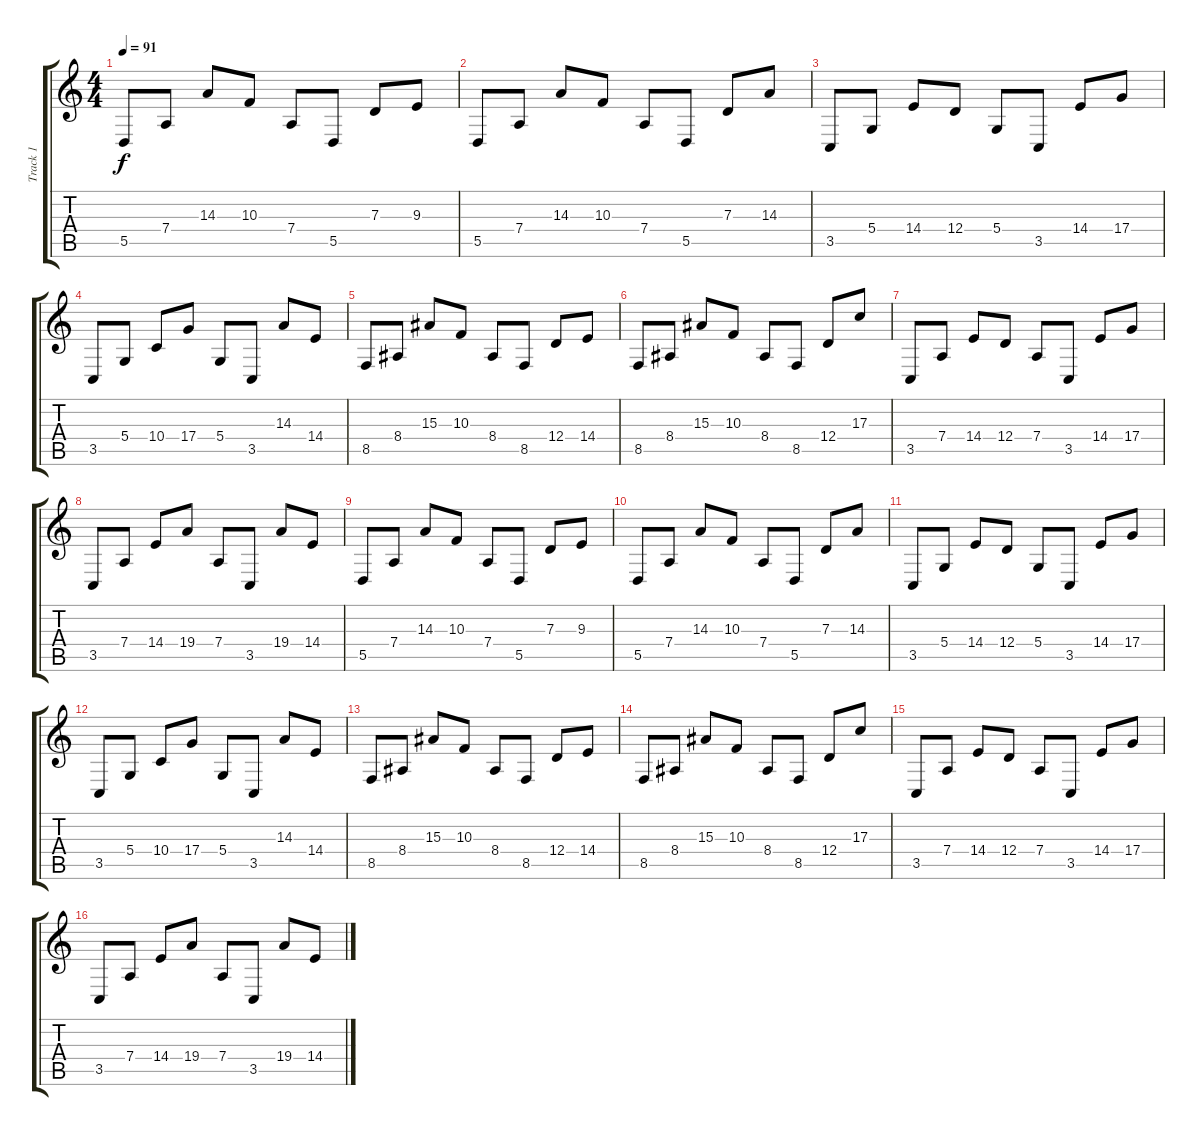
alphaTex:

\track ("Track 1" "Track 1") {instrument acousticgrandpiano}
\staff {score tabs}
\tuning (E4 B3 G3 D3 A2 E2) {hide}
\ts (4 4)
\tempo 91
\clef g2
\ks c
5.5.8{dy f} 7.4.8 14.3.8 10.3.8 7.4.8 5.5.8 7.3.8 9.3.8 |
5.5.8 7.4.8 14.3.8 10.3.8 7.4.8 5.5.8 7.3.8 14.3.8 |
3.5.8 5.4.8 14.4.8 12.4.8 5.4.8 3.5.8 14.4.8 17.4.8 |
3.5.8 5.4.8 10.4.8 17.4.8 5.4.8 3.5.8 14.3.8 14.4.8 |
8.5.8 8.4.8 15.3.8 10.3.8 8.4.8 8.5.8 12.4.8 14.4.8 |
8.5.8 8.4.8 15.3.8 10.3.8 8.4.8 8.5.8 12.4.8 17.3.8 |
3.5.8 7.4.8 14.4.8 12.4.8 7.4.8 3.5.8 14.4.8 17.4.8 |
3.5.8 7.4.8 14.4.8 19.4.8 7.4.8 3.5.8 19.4.8 14.4.8 |
5.5.8 7.4.8 14.3.8 10.3.8 7.4.8 5.5.8 7.3.8 9.3.8 |
5.5.8 7.4.8 14.3.8 10.3.8 7.4.8 5.5.8 7.3.8 14.3.8 |
3.5.8 5.4.8 14.4.8 12.4.8 5.4.8 3.5.8 14.4.8 17.4.8 |
3.5.8 5.4.8 10.4.8 17.4.8 5.4.8 3.5.8 14.3.8 14.4.8 |
8.5.8 8.4.8 15.3.8 10.3.8 8.4.8 8.5.8 12.4.8 14.4.8 |
8.5.8 8.4.8 15.3.8 10.3.8 8.4.8 8.5.8 12.4.8 17.3.8 |
3.5.8 7.4.8 14.4.8 12.4.8 7.4.8 3.5.8 14.4.8 17.4.8 |
3.5.8 7.4.8 14.4.8 19.4.8 7.4.8 3.5.8 19.4.8 14.4.8
